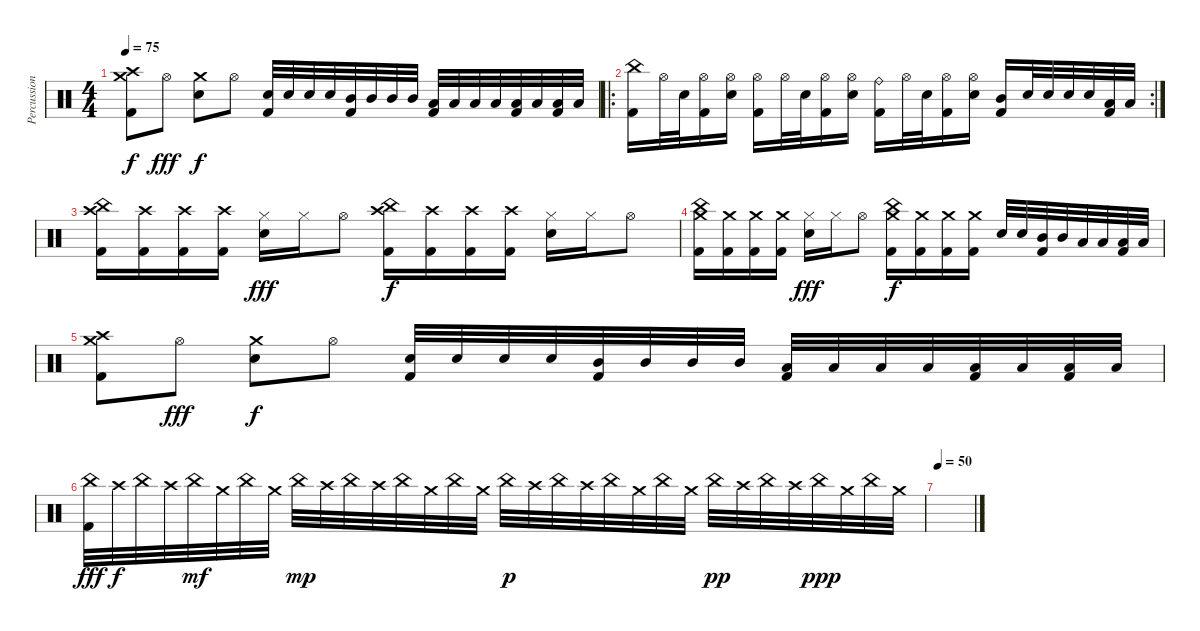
\track ("Percussion" "Percussion") {instrument percussion}
\staff {score}
\articulation defaults
\ts (4 4)
\tempo 75
\clef neutral
\ks c
("Crash high (hit)" "Crash medium (hit)" "Kick (hit) 2").8{dy f} "Hi-Hat (open)".8{dy fff} ("Crash medium (hit)" "Snare (hit) 2").8{dy f} "Hi-Hat (open)".8 ("Snare (hit) 2" "Kick (hit) 2").32 "Snare (hit) 2".32 "Snare (hit) 2".32 "Snare (hit) 2".32 ("Mid Tom (hit)" "Kick (hit) 2").32 "Mid Tom (hit)".32 "Mid Tom (hit)".32 "Mid Tom (hit)".32 ("Low Tom (hit)" "Kick (hit) 2").32 "Low Tom (hit)".32 "Low Tom (hit)".32 "Low Tom (hit)".32 ("Low Floor Tom (hit)" "Kick (hit) 2").32 "Low Floor Tom (hit)".32 ("Low Floor Tom (hit)" "Kick (hit) 2").32 "Low Floor Tom (hit)".32 |
\ro
\rc 2
("China (hit)" "Kick (hit) 2").16 "Hi-Hat (open)".32 "Snare (hit) 2".32 ("Hi-Hat (open)" "Kick (hit) 2").16 ("Hi-Hat (open)" "Snare (hit) 2").16 ("Hi-Hat (open)" "Kick (hit) 2").16 "Hi-Hat (open)".32 "Snare (hit) 2".32 ("Hi-Hat (open)" "Kick (hit) 2").16 ("Hi-Hat (open)" "Snare (hit) 2").16 ("Ride (bell)" "Kick (hit) 2").16 "Hi-Hat (open)".32 "Snare (hit) 2".32 ("Hi-Hat (open)" "Kick (hit) 2").16 ("Hi-Hat (open)" "Snare (hit) 2").16 ("Mid Tom (hit)" "Kick (hit) 2").16 "Snare (hit) 2".32 "Snare (hit) 2".32 "Snare (hit) 2".32 "Snare (hit) 2".32 ("Low Tom (hit)" "Kick (hit) 2").32 "Low Tom (hit)".32 |
("China (hit)" "Crash high (hit)" "Kick (hit) 2").16 ("Crash high (hit)" "Kick (hit) 2").16 ("Crash high (hit)" "Kick (hit) 2").16 ("Crash high (hit)" "Kick (hit) 2").16 ("Hi-Hat (closed)" "Snare (hit) 2").16{dy fff} "Hi-Hat (closed)".16 "Hi-Hat (open)".8 ("China (hit)" "Crash high (hit)" "Kick (hit) 2").16{dy f} ("Crash high (hit)" "Kick (hit) 2").16 ("Crash high (hit)" "Kick (hit) 2").16 ("Crash high (hit)" "Kick (hit) 2").16 ("Hi-Hat (closed)" "Snare (hit) 2").16 "Hi-Hat (closed)".16 "Hi-Hat (open)".8 |
("China (hit)" "Crash medium (hit)" "Kick (hit) 2").16 ("Crash medium (hit)" "Kick (hit) 2").16 ("Crash medium (hit)" "Kick (hit) 2").16 ("Crash medium (hit)" "Kick (hit) 2").16 ("Hi-Hat (closed)" "Snare (hit) 2").16{dy fff} "Hi-Hat (closed)".16 "Hi-Hat (open)".8 ("China (hit)" "Crash medium (hit)" "Kick (hit) 2").16{dy f} ("Crash medium (hit)" "Kick (hit) 2").16 ("Crash medium (hit)" "Kick (hit) 2").16 ("Crash medium (hit)" "Kick (hit) 2").16 "Snare (hit) 2".32 "Snare (hit) 2".32 ("Mid Tom (hit)" "Kick (hit) 2").32 "Mid Tom (hit)".32 "Low Tom (hit)".32 "Low Tom (hit)".32 ("Low Floor Tom (hit)" "Kick (hit) 2").32 "Low Floor Tom (hit)".32 |
("Crash high (hit)" "Crash medium (hit)" "Kick (hit) 2").8 "Hi-Hat (open)".8{dy fff} ("Crash medium (hit)" "Snare (hit) 2").8{dy f} "Hi-Hat (open)".8 ("Snare (hit) 2" "Kick (hit) 2").32 "Snare (hit) 2".32 "Snare (hit) 2".32 "Snare (hit) 2".32 ("Mid Tom (hit)" "Kick (hit) 2").32 "Mid Tom (hit)".32 "Mid Tom (hit)".32 "Mid Tom (hit)".32 ("Low Tom (hit)" "Kick (hit) 2").32 "Low Tom (hit)".32 "Low Tom (hit)".32 "Low Tom (hit)".32 ("Low Floor Tom (hit)" "Kick (hit) 2").32 "Low Floor Tom (hit)".32 ("Low Floor Tom (hit)" "Kick (hit) 2").32 "Low Floor Tom (hit)".32 |
("China (hit)" "Kick (hit) 2").32{dy fff} "Crash high (hit)".32{dy f} "China (hit)".32 "Crash high (hit)".32 "China (hit)".32{dy mf} "Crash medium (hit)".32 "China (hit)".32 "Crash medium (hit)".32 "China (hit)".32{dy mp} "Crash high (hit)".32 "China (hit)".32 "Crash high (hit)".32 "China (hit)".32 "Crash medium (hit)".32 "China (hit)".32 "Crash medium (hit)".32 "China (hit)".32{dy p} "Crash high (hit)".32 "China (hit)".32 "Crash high (hit)".32 "China (hit)".32 "Crash medium (hit)".32 "China (hit)".32 "Crash medium (hit)".32 "China (hit)".32{dy pp} "Crash high (hit)".32 "China (hit)".32 "Crash high (hit)".32 "China (hit)".32{dy ppp} "Crash medium (hit)".32 "China (hit)".32 "Crash medium (hit)".32 |
\tempo 50
